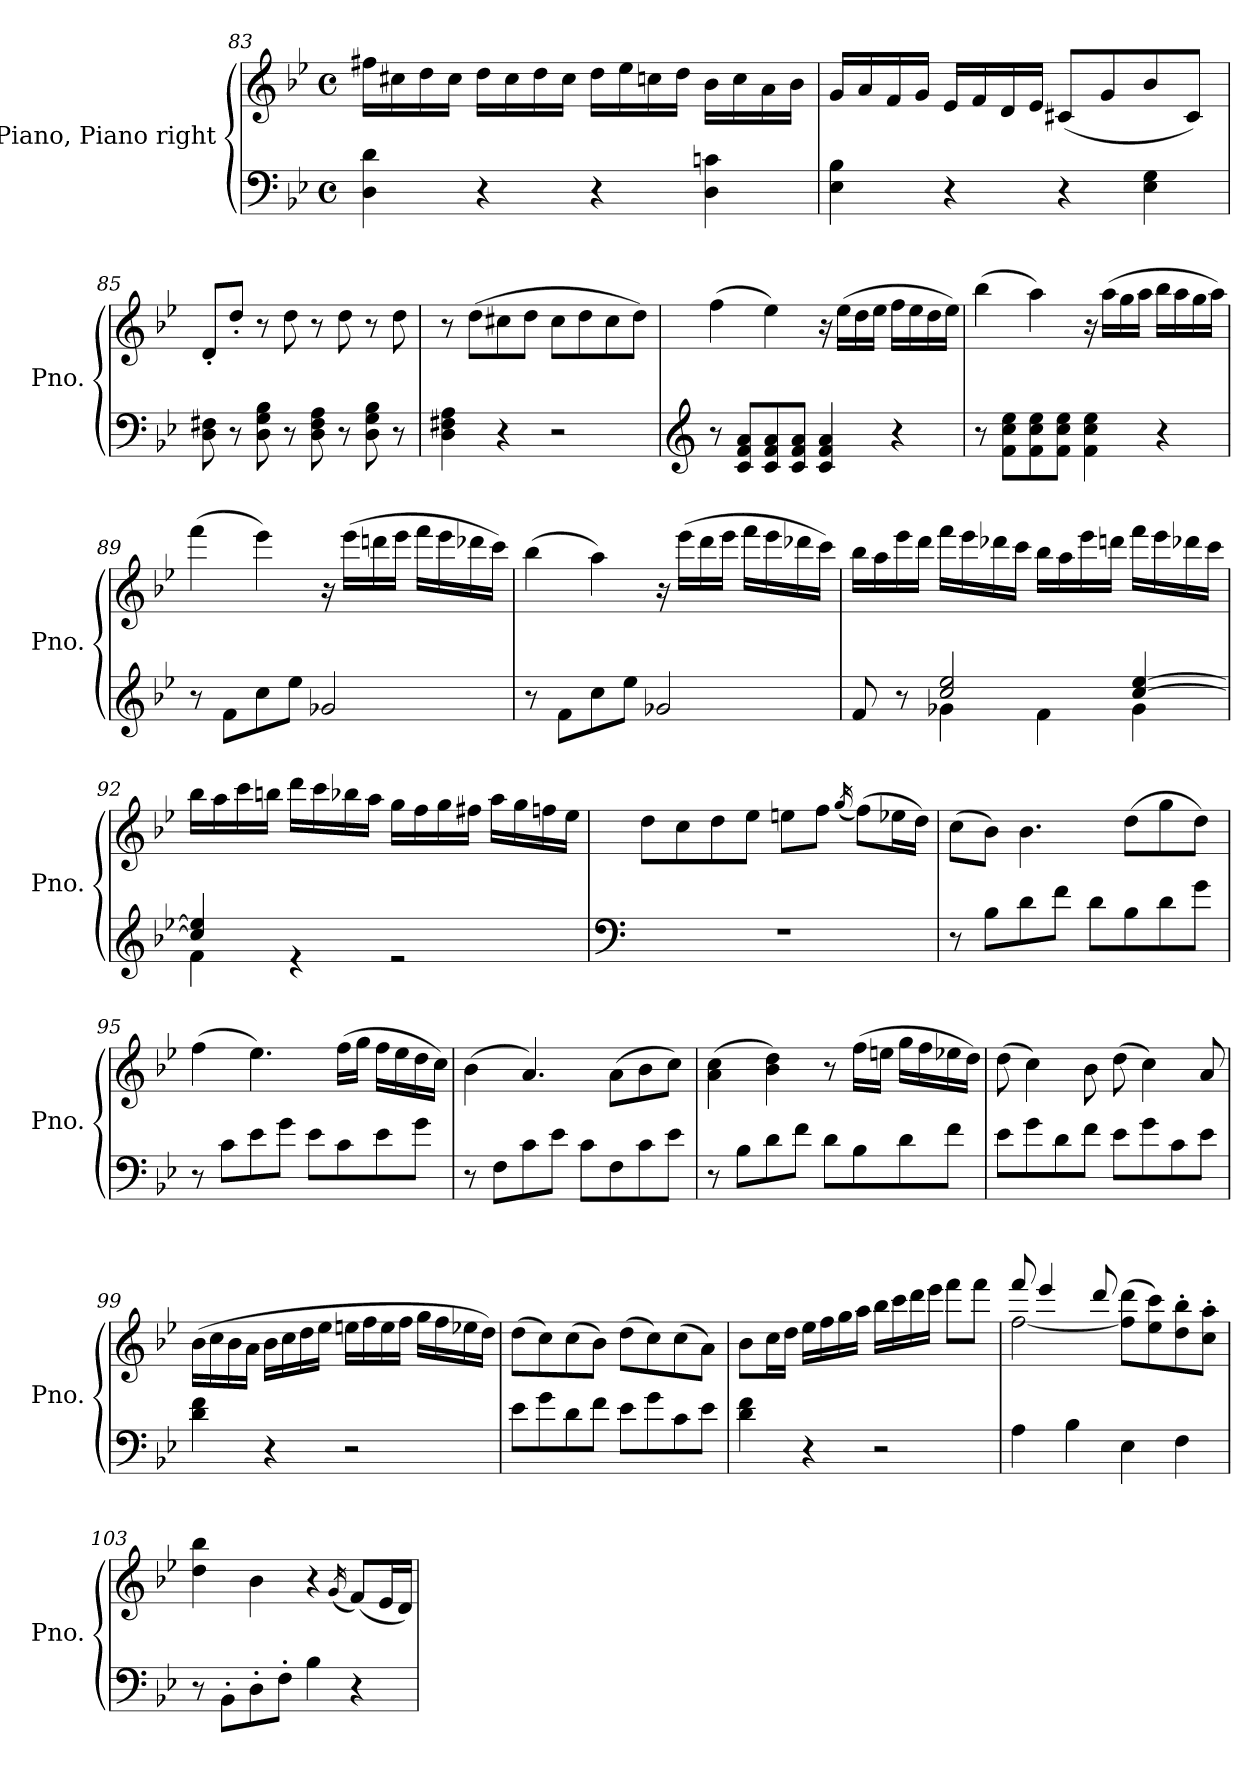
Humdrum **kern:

**kern	**kern
*part1	*part1
*staff2	*staff1
*I"Piano, Piano right	*
*I'Pno.	*
*clefF4	*clefG2
*k[b-e-]	*k[b-e-]
*M4/4	*M4/4
*met(c)	*met(c)
=83	=83
4D\ 4d\	16ff#X\LL
.	16cc#X\
.	16dd\
.	16cc#\JJ
4r	16dd\LL
.	16cc#\
.	16dd\
.	16cc#\JJ
4r	16dd\LL
.	16ee-\
.	16ccn\
.	16dd\JJ
4D\ 4cn\	16b-\LL
.	16cc\
.	16a\
.	16b-\JJ
=84	=84
4E-\ 4B-\	16g/LL
.	16a/
.	16f/
.	16g/JJ
4r	16e-/LL
.	16f/
.	16d/
.	16e-/JJ
4r	(<8c#X/L
.	8g/
4E-\ 4G\	8b-/
.	8c#/J)
!!LO:PB:g=z
=85	=85
8D\ 8F#X\	8d'/L
8r	8dd'/J
8D\ 8G\ 8B-\	8r
8r	8dd\
8D\ 8F#\ 8A\	8r
8r	8dd\
8D\ 8G\ 8B-\	8r
8r	8dd\
=86	=86
4D\ 4F#X\ 4A\	8r
.	(>8dd\L
4r	8cc#X\
.	8dd\J
2r	8cc#\L
.	8dd\
.	8cc#\
.	8dd\J)
=87	=87
*clefG2	*
8r	(>4ff\
8c/ 8f/ 8a/L	.
8c/ 8f/ 8a/	4ee-\)
8c/ 8f/ 8a/J	.
4c/ 4f/ 4a/	16r
.	(>16ee-\LL
.	16dd\
.	16ee-\JJ
4r	16ff\LL
.	16ee-\
.	16dd\
.	16ee-\JJ)
!!LO:LB:g=z
=88	=88
8r	(>4bb-\
8f\ 8cc\ 8ee-\L	.
8f\ 8cc\ 8ee-\	4aa\)
8f\ 8cc\ 8ee-\J	.
4f\ 4cc\ 4ee-\	16r
.	(>16aa\LL
.	16gg\
.	16aa\JJ
4r	16bb-\LL
.	16aa\
.	16gg\
.	16aa\JJ)
=89	=89
8r	(>4fff\
8f\L	.
8cc\	4eee-\)
8ee-\J	.
2g-X/	16r
.	(>16eee-\LL
.	16dddn\
.	16eee-\JJ
.	16fff\LL
.	16eee-\
.	16ddd-X\
.	16ccc\JJ)
!!LO:LB:g=z
=90	=90
8r	(>4bb-\
8f\L	.
8cc\	4aa\)
8ee-\J	.
2g-X/	16r
.	(>16eee-\LL
.	16ddd\
.	16eee-\JJ
.	16fff\LL
.	16eee-\
.	16ddd-X\
.	16ccc\JJ)
=91	=91
*^	*
8f/	4ryy	16bb-\LL
.	.	16aa\
8r	.	16eee-\
.	.	16ddd\JJ
2cc/ 2ee-/	4g-X\	16fff\LL
.	.	16eee-\
.	.	16ddd-X\
.	.	16ccc\JJ
.	4f\	16bb-\LL
.	.	16aa\
.	.	16eee-\
.	.	16dddn\JJ
[4cc/ [4ee-/	4g-\	16fff\LL
.	.	16eee-\
.	.	16ddd-X\
.	.	16ccc\JJ
!!LO:LB:g=z
=92	=92	=92
4cc/] 4ee-/]	4f\	16bb-\LL
.	.	16aa\
.	.	16ccc\
.	.	16bbn\JJ
4re	2.ryy	16ddd\LL
.	.	16ccc\
.	.	16bb-X\
.	.	16aa\JJ
2re	.	16gg\LL
.	.	16ff\
.	.	16gg\
.	.	16ff#X\JJ
.	.	16aa\LL
.	.	16gg\
.	.	16ffn\
.	.	16ee-\JJ
*v	*v	*
=93	=93
*clefF4	*
1r	8dd\L
.	8cc\
.	8dd\
.	8ee-\J
.	8een\L
.	8ff\J
.	(<16qgg/
.	(>8ff\L)
.	16ee-X\L
.	16dd\JJ)
=94	=94
8r	(>8cc\L
8B-\L	8b-\J)
8d\	4.b-\
8f\J	.
8d\L	.
8B-\	(>8dd\L
8d\	8gg\
8g\J	8dd\J)
!!LO:LB:g=z
=95	=95
8r	(>4ff\
8c\L	.
8e-\	4.ee-\)
8g\J	.
8e-\L	.
8c\	(>16ff\LL
.	16gg\JJ
8e-\	16ff\LL
.	16ee-\
8g\J	16dd\
.	16cc\JJ)
=96	=96
8r	(>4b-\
8F\L	.
8c\	4.a/)
8e-\J	.
8c\L	.
8F\	(>8a\L
8c\	8b-\
8e-\J	8cc\J)
=97	=97
8r	(>4a\ 4cc\
8B-\L	.
8d\	4b-\ 4dd\)
8f\J	.
8d\L	8r
8B-\	(>16ff\LL
.	16een\JJ
8d\	16gg\LL
.	16ff\
8f\J	16ee-X\
.	16dd\JJ)
!!LO:PB:g=z
=98	=98
8e-\L	(>8dd\
8g\	4cc\)
8d\	.
8f\J	8b-\
8e-\L	(>8dd\
8g\	4cc\)
8c\	.
8e-\J	8a/
=99	=99
4d\ 4f\	(>16b-\LL
.	16cc\
.	16b-\
.	16a\JJ
4r	16b-\LL
.	16cc\
.	16dd\
.	16ee-\JJ
2r	16een\LL
.	16ff\
.	16ee\
.	16ff\JJ
.	16gg\LL
.	16ff\
.	16ee-X\
.	16dd\JJ)
=100	=100
8e-\L	(>8dd\L
8g\	8cc\)
8d\	(>8cc\
8f\J	8b-\J)
8e-\L	(>8dd\L
8g\	8cc\)
8c\	(>8cc\
8e-\J	8a\J)
!!LO:LB:g=z
=101	=101
4d\ 4f\	8b-\L
.	16cc\L
.	16dd\JJ
4r	16ee-\LL
.	16ff\
.	16gg\
.	16aa\JJ
2r	16bb-\LL
.	16ccc\
.	16ddd\
.	16eee-\JJ
.	8fff\L
.	8fff\J
=102	=102
*	*^
4A\	8fff/	[2ff\
.	4eee-/	.
4B-\	.	.
.	8ddd/	.
4E-\	((>8ff\] 8ddd\L	2ryy
.	8ee-\ 8ccc\)	.
4F\	8dd\' 8bb-\'	.
.	8cc\' 8aa\'J	.
*	*v	*v
=103	=103
8r	4dd\ 4bb-\
8BB-'\L	.
8D'\	4b-\
8F'\J	.
4B-\	4r
.	(<16qg/
4r	(<8f/L)
.	16e-/L
.	16d/JJ)
=	=
*-	*-
